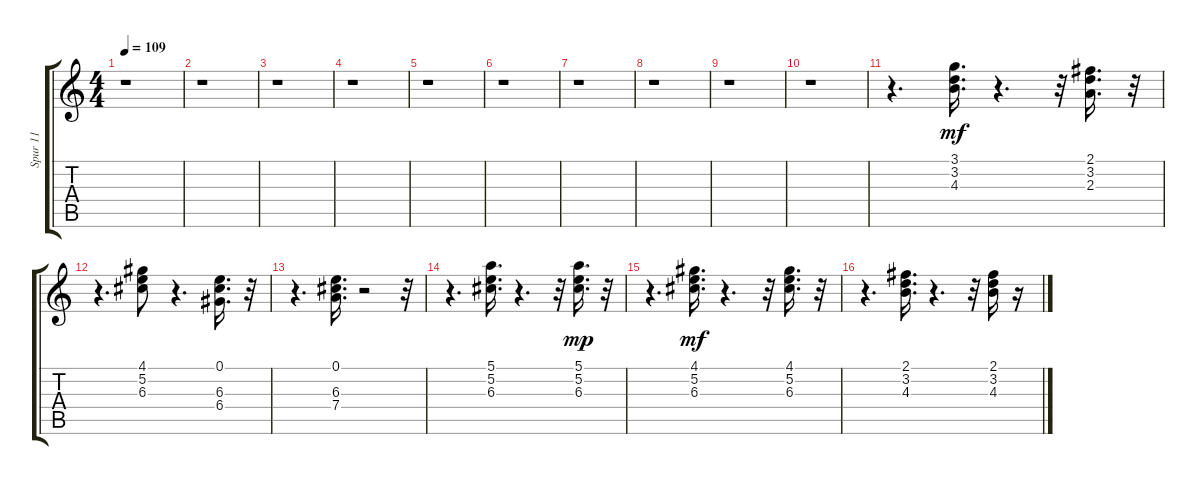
\track ("Spur 11" "Spur 11") {instrument electricguitarclean}
\staff {score tabs}
\tuning (E4 B3 G3 D3 A2 E2) {hide}
\ts (4 4)
\tempo 109
\clef g2
\ks c
r.1{dy mf} |
r.1 |
r.1 |
r.1 |
r.1 |
r.1 |
r.1 |
r.1 |
r.1 |
r.1 |
r.4{d} (3.1 3.2 4.3).16{d} r.4{d} r.32 (2.1 3.2 2.3).16{d} r.32 |
r.4{d} (4.1 5.2 6.3).8 r.4{d} (0.1 6.3 6.4).16{d} r.32 |
r.4{d} (0.1 6.3 7.4).16{d} r.2 r.32 |
r.4{d} (5.1 5.2 6.3).16{d} r.4{d} r.32 (5.1 5.2 6.3).16{d dy mp} r.32 |
r.4{d} (4.1 5.2 6.3).16{d dy mf} r.4{d} r.32 (4.1 5.2 6.3).16{d} r.32 |
r.4{d} (2.1 3.2 4.3).16{d} r.4{d} r.32 (2.1 3.2 4.3).16 r.16
